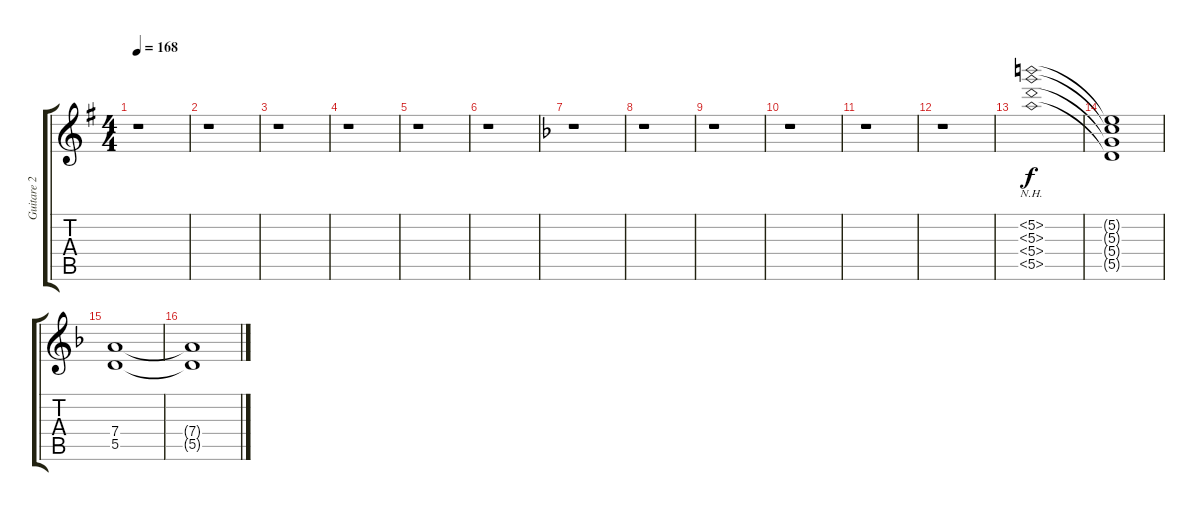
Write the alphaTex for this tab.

\track ("Guitare 2" "Guitare 2") {instrument distortionguitar}
\staff {score tabs}
\tuning (E4 B3 G3 D3 A2 E2) {hide}
\ts (4 4)
\tempo 168
\clef g2
\ks g
r.1{dy f} |
r.1 |
r.1 |
r.1 |
r.1 |
r.1 |
\ks f
r.1 |
r.1 |
r.1 |
r.1 |
r.1 |
r.1 |
(5.2{nh} 5.3{nh} 5.4{nh} 5.5{nh}).1 |
(5.2{t} 5.3{t} 5.4{t} 5.5{t}).1 |
(7.4 5.5).1 |
(7.4{t} 5.5{t}).1
